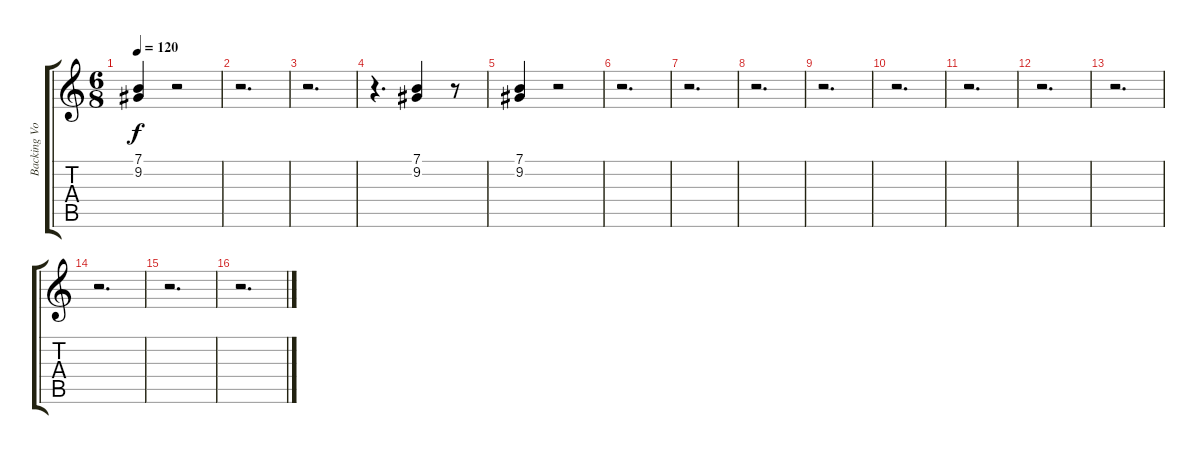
\track ("Backing Vox 2" "Backing Vo") {instrument synthvoice}
\staff {score tabs}
\tuning (E4 B3 G3 D3 A2 E2) {hide}
\ts (6 8)
\tempo 120
\clef g2
\ks c
(7.1 9.2).4{dy f} r.2 |
r.2{d} |
r.2{d} |
r.4{d} (7.1 9.2).4 r.8 |
(7.1 9.2).4 r.2 |
r.2{d} |
r.2{d} |
r.2{d} |
r.2{d} |
r.2{d} |
r.2{d} |
r.2{d} |
r.2{d} |
r.2{d} |
r.2{d} |
r.2{d}
